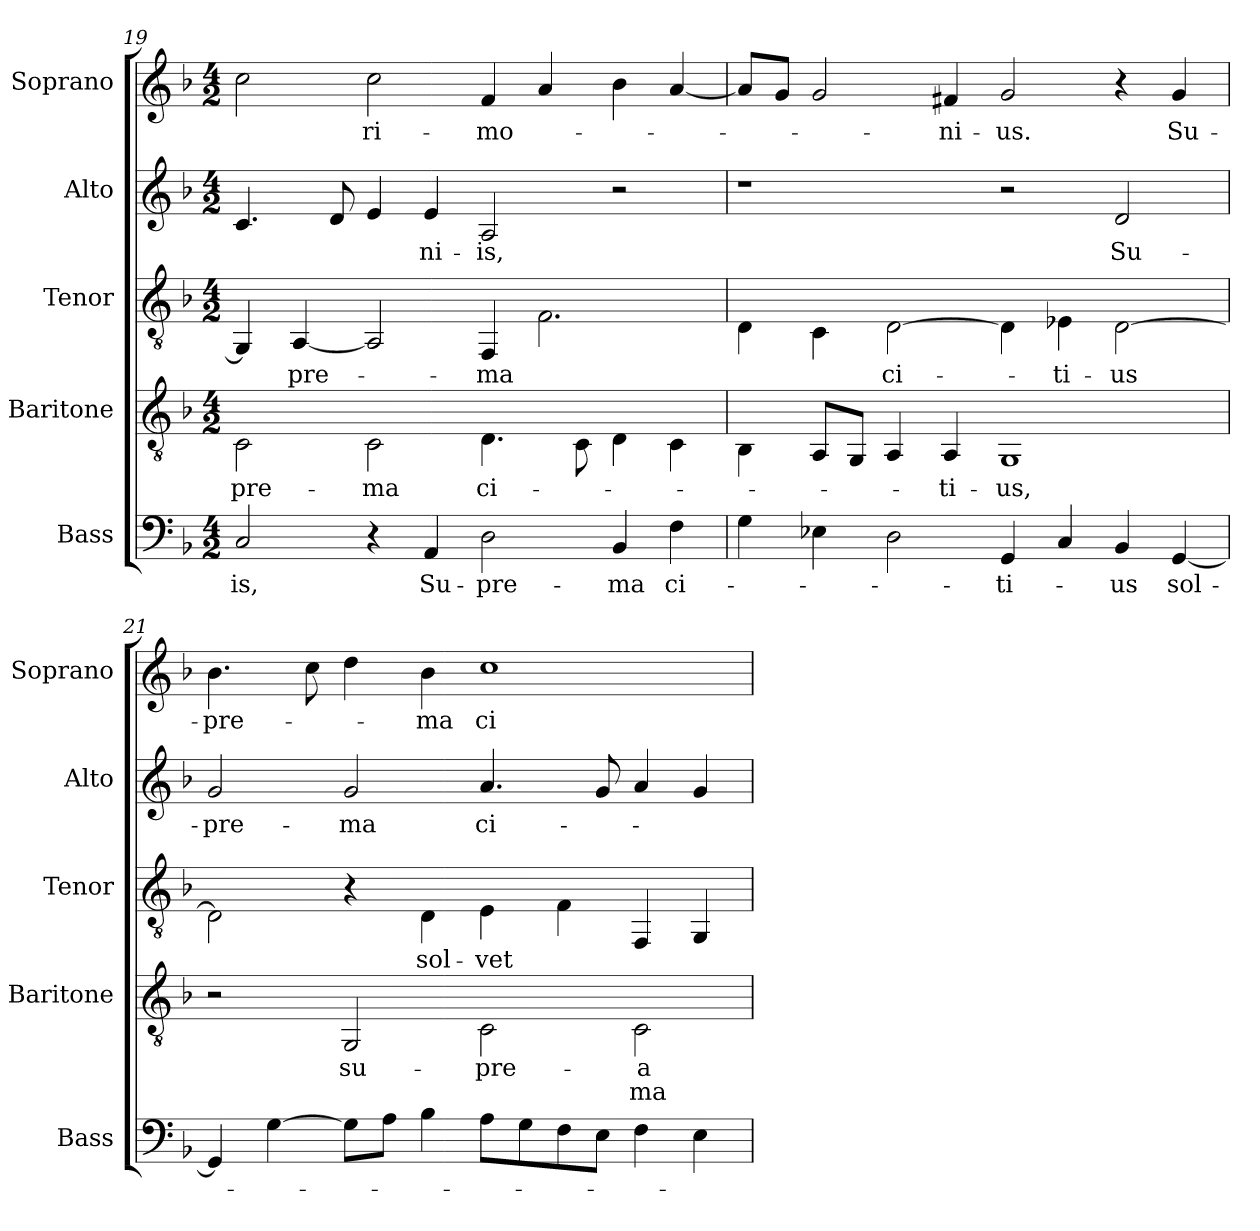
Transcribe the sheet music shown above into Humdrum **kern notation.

**kern	**text	**kern	**text	**text	**kern	**text	**kern	**text	**kern	**text
*part5	*part5	*part4	*part4	*part4	*part3	*part3	*part2	*part2	*part1	*part1
*staff5	*staff5	*staff4	*staff4	*staff4	*staff3	*staff3	*staff2	*staff2	*staff1	*staff1
*I"Bass	*	*I"Baritone	*	*	*I"Tenor	*	*I"Alto	*	*I"Soprano	*
*I'Bass	*	*I'Baritone	*	*	*I'Tenor	*	*I'Alto	*	*I'Soprano	*
*clefF4	*	*clefGv2	*	*	*clefGv2	*	*clefG2	*	*clefG2	*
*k[b-]	*	*k[b-]	*	*	*k[b-]	*	*k[b-]	*	*k[b-]	*
*F:	*	*F:	*	*	*F:	*	*F:	*	*F:	*
*M4/2	*	*M4/2	*	*	*M4/2	*	*M4/2	*	*M4/2	*
=19	=19	=19	=19	=19	=19	=19	=19	=19	=19	=19
!	!LO:LY:b:color=#000000	!	!	!	!	!	!	!	!	!
!	!	!	!LO:LY:b:color=#000000	!	!	!	!	!	!	!
2Ci/	-is,	2Ci\	-pre-	.	4GGi/]	.	4.ci/	.	2cci\	.
!	!	!	!	!	!	!LO:LY:b:color=#000000	!	!	!	!
.	.	.	.	.	[4AAi/	-pre-	.	.	.	.
.	.	.	.	.	.	.	8di/	.	.	.
!	!	!	!LO:LY:b:color=#000000	!	!	!	!	!	!	!
!	!	!	!	!	!	!	!	!	!	!LO:LY:b:color=#000000
4r	.	2Ci\	-ma	.	2AAi/]	.	4ei/	.	2cci\	-ri-
!	!LO:LY:b:color=#000000	!	!	!	!	!	!	!	!	!
!	!	!	!	!	!	!	!	!LO:LY:b:color=#000000	!	!
4AAi/	Su-	.	.	.	.	.	4ei/	-ni-	.	.
!	!LO:LY:b:color=#000000	!	!	!	!	!	!	!	!	!
!	!	!	!LO:LY:b:color=#000000	!	!	!	!	!	!	!
!	!	!	!	!	!	!LO:LY:b:color=#000000	!	!	!	!
!	!	!	!	!	!	!	!	!LO:LY:b:color=#000000	!	!
!	!	!	!	!	!	!	!	!	!	!LO:LY:b:color=#000000
2Di\	-pre-	4.Di\	ci-	.	4FFi/	-ma	2Ai/	-is,	4fi/	-mo-
.	.	.	.	.	2.Fi\	.	.	.	4ai/	.
.	.	8Ci\	.	.	.	.	.	.	.	.
!	!LO:LY:b:color=#000000	!	!	!	!	!	!	!	!	!
4BB-i/	-ma	4Di\	.	.	.	.	2r	.	4b-i\	.
!	!LO:LY:b:color=#000000	!	!	!	!	!	!	!	!	!
4Fi\	ci-	4Ci\	.	.	.	.	.	.	[4ai/	.
!!LO:PB:g=z
=20	=20	=20	=20	=20	=20	=20	=20	=20	=20	=20
4Gi\	.	4BB-i\	.	.	4Di\	.	1r	.	8ai/L]	.
.	.	.	.	.	.	.	.	.	8gi/J	.
4E-Xi\	.	8AAi/L	.	.	4Ci\	.	.	.	2gi/	.
.	.	8GGi/J	.	.	.	.	.	.	.	.
!	!	!	!	!	!	!LO:LY:b:color=#000000	!	!	!	!
2Di\	.	4AAi/	.	.	[2Di\	ci-	.	.	.	.
!	!	!	!LO:LY:b:color=#000000	!	!	!	!	!	!	!
!	!	!	!	!	!	!	!	!	!	!LO:LY:b:color=#000000
.	.	4AAi/	-ti-	.	.	.	.	.	4f#Xi/	-ni-
!	!LO:LY:b:color=#000000	!	!	!	!	!	!	!	!	!
!	!	!	!LO:LY:b:color=#000000	!	!	!	!	!	!	!
!	!	!	!	!	!	!	!	!	!	!LO:LY:b:color=#000000
4GGi/	-ti-	1GGi	-us,	.	4Di\]	.	2r	.	2gi/	-us.
!	!	!	!	!	!	!LO:LY:b:color=#000000	!	!	!	!
4Ci/	.	.	.	.	4E-Xi\	-ti-	.	.	.	.
!	!LO:LY:b:color=#000000	!	!	!	!	!	!	!	!	!
!	!	!	!	!	!	!LO:LY:b:color=#000000	!	!	!	!
!	!	!	!	!	!	!	!	!LO:LY:b:color=#000000	!	!
4BB-i/	-us	.	.	.	[2Di\	-us	2di/	Su-	4r	.
!	!LO:LY:b:color=#000000	!	!	!	!	!	!	!	!	!
!	!	!	!	!	!	!	!	!	!	!LO:LY:b:color=#000000
[4GGi/	sol-	.	.	.	.	.	.	.	4gi/	Su-
=21	=21	=21	=21	=21	=21	=21	=21	=21	=21	=21
!	!	!	!	!	!	!	!	!LO:LY:b:color=#000000	!	!
!	!	!	!	!	!	!	!	!	!	!LO:LY:b:color=#000000
4GGi/]	.	2r	.	.	2Di\]	.	2gi/	-pre-	4.b-i\	-pre-
[4Gi\	.	.	.	.	.	.	.	.	.	.
.	.	.	.	.	.	.	.	.	8cci\	.
!	!	!	!LO:LY:b:color=#000000	!	!	!	!	!	!	!
!	!	!	!	!	!	!	!	!LO:LY:b:color=#000000	!	!
8Gi\L]	.	2GGi/	su-	.	4r	.	2gi/	-ma	4ddi\	.
8Ai\J	.	.	.	.	.	.	.	.	.	.
!	!	!	!	!	!	!LO:LY:b:color=#000000	!	!	!	!
!	!	!	!	!	!	!	!	!	!	!LO:LY:b:color=#000000
4B-i\	.	.	.	.	4Di\	sol-	.	.	4b-i\	-ma
!	!	!	!LO:LY:b:color=#000000	!	!	!	!	!	!	!
!	!	!	!	!	!	!LO:LY:b:color=#000000	!	!	!	!
!	!	!	!	!	!	!	!	!LO:LY:b:color=#000000	!	!
!	!	!	!	!	!	!	!	!	!	!LO:LY:b:color=#000000
8Ai\L	.	2Ci\	-pre-	.	4Ei\	-vet	4.ai/	ci-	1cci	ci-
8Gi\	.	.	.	.	.	.	.	.	.	.
8Fi\	.	.	.	.	4Fi\	.	.	.	.	.
8Ei\J	.	.	.	.	.	.	8gi/	.	.	.
!	!	!	!LO:LY:b:color=#000000	!LO:LY:b:color=#000000	!	!	!	!	!	!
4Fi\	.	2Ci\	a	-ma	4FFi/	.	4ai/	.	.	.
4Ei\	.	.	.	.	4GGi/	.	4gi/	.	.	.
=	=	=	=	=	=	=	=	=	=	=
*-	*-	*-	*-	*-	*-	*-	*-	*-	*-	*-
